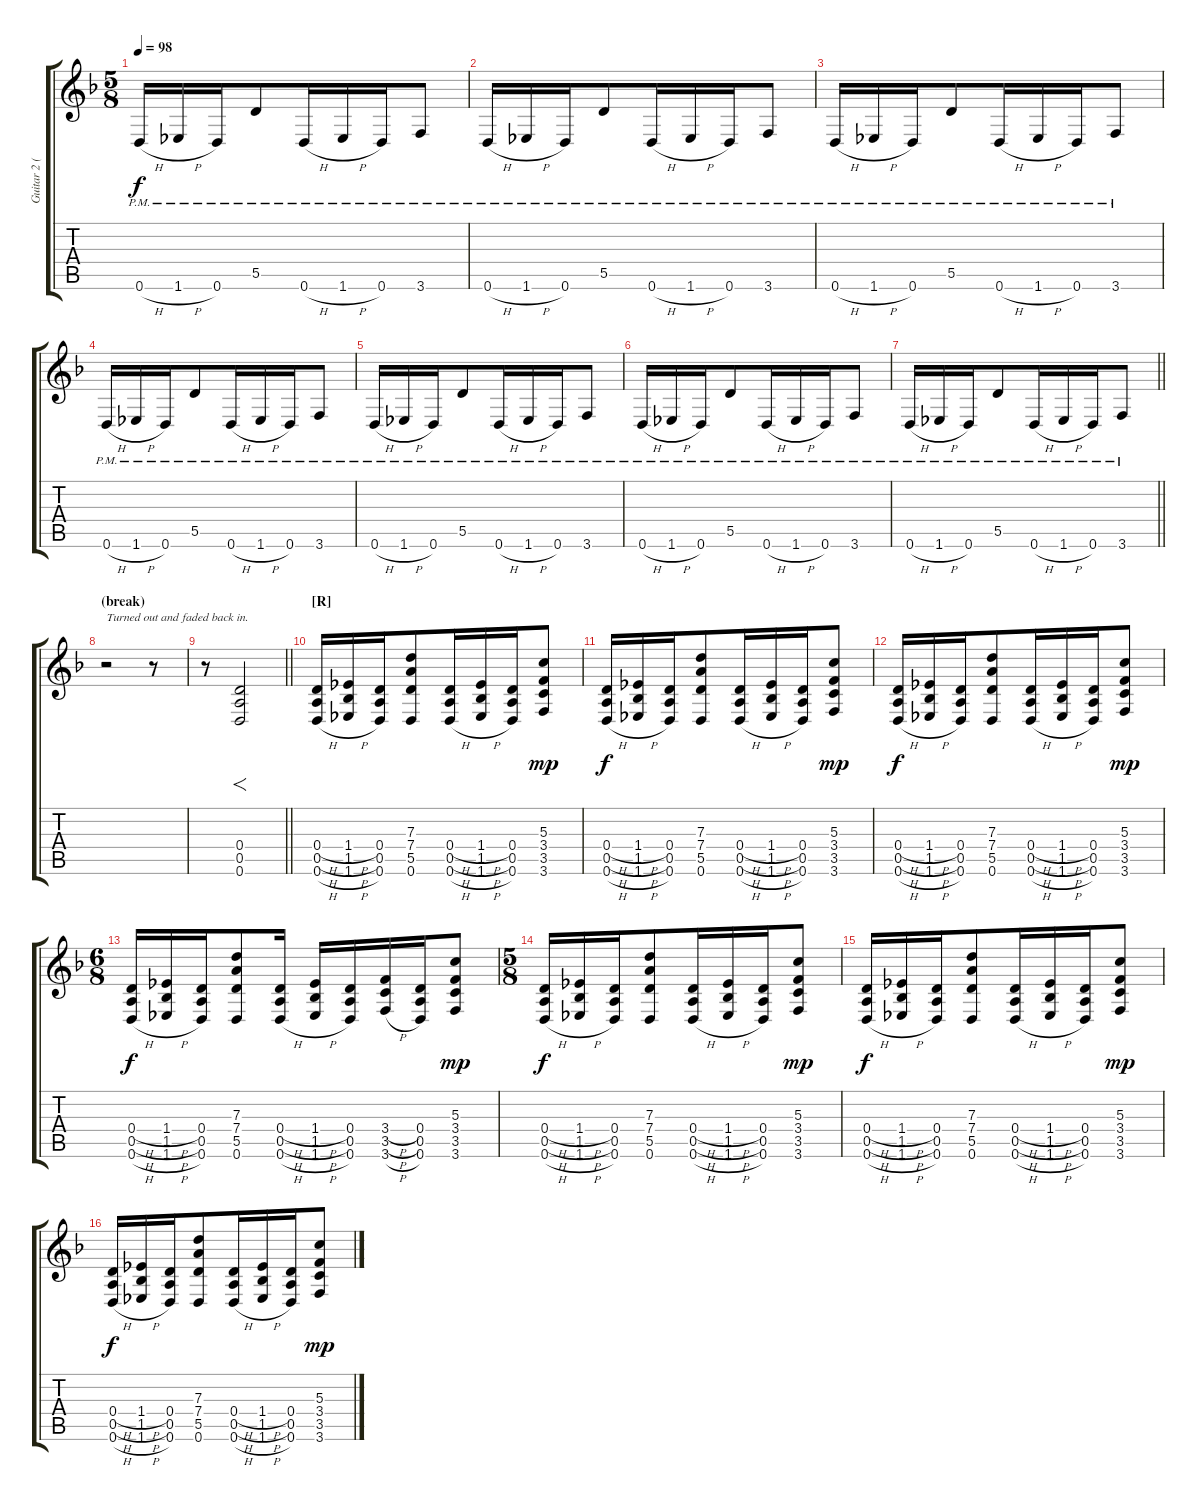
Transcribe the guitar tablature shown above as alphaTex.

\track ("Guitar 2 (right)" "Guitar 2 (") {instrument distortionguitar}
\staff {score tabs}
\tuning (E4 B3 G3 D3 A2 D2) {hide}
\ts (5 8)
\tempo 98
\clef g2
\ks dminor
0.6{h pm}.16{dy f} 1.6{h pm}.16{beam merge} 0.6{pm}.16 5.5{pm}.8 0.6{h pm}.16{beam merge} 1.6{h pm}.16 0.6{pm}.16{beam merge} 3.6{pm}.8 |
0.6{h pm}.16 1.6{h pm}.16{beam merge} 0.6{pm}.16 5.5{pm}.8 0.6{h pm}.16{beam merge} 1.6{h pm}.16 0.6{pm}.16{beam merge} 3.6{pm}.8 |
0.6{h pm}.16 1.6{h pm}.16{beam merge} 0.6{pm}.16 5.5{pm}.8 0.6{h pm}.16{beam merge} 1.6{h pm}.16 0.6{pm}.16{beam merge} 3.6{pm}.8 |
0.6{h pm}.16 1.6{h pm}.16{beam merge} 0.6{pm}.16 5.5{pm}.8 0.6{h pm}.16{beam merge} 1.6{h pm}.16 0.6{pm}.16{beam merge} 3.6{pm}.8 |
0.6{h pm}.16 1.6{h pm}.16{beam merge} 0.6{pm}.16 5.5{pm}.8 0.6{h pm}.16{beam merge} 1.6{h pm}.16 0.6{pm}.16{beam merge} 3.6{pm}.8 |
0.6{h pm}.16 1.6{h pm}.16{beam merge} 0.6{pm}.16 5.5{pm}.8 0.6{h pm}.16{beam merge} 1.6{h pm}.16 0.6{pm}.16{beam merge} 3.6{pm}.8 |
\barLineRight lightlight
0.6{h pm}.16 1.6{h pm}.16{beam merge} 0.6{pm}.16 5.5{pm}.8 0.6{h pm}.16{beam merge} 1.6{h pm}.16 0.6{pm}.16{beam merge} 3.6{pm}.8 |
\section ("" "(break)")
r.2{txt "Turned out and faded back in."} r.8 |
\barLineRight lightlight
r.8 (0.4 0.5 0.6).2{f} |
\section ("" "[R]")
(0.4{h} 0.5{h} 0.6{h}).16 (1.4{h} 1.5{h} 1.6{h}).16{beam merge} (0.4 0.5 0.6).16 (7.3 7.4 5.5 0.6).8 (0.4{h} 0.5{h} 0.6{h}).16{beam merge} (1.4{h} 1.5{h} 1.6{h}).16 (0.4 0.5 0.6).16{beam merge} (5.3 3.4 3.5 3.6).8{dy mp} |
(0.4{h} 0.5{h} 0.6{h}).16{dy f} (1.4{h} 1.5{h} 1.6{h}).16{beam merge} (0.4 0.5 0.6).16 (7.3 7.4 5.5 0.6).8 (0.4{h} 0.5{h} 0.6{h}).16{beam merge} (1.4{h} 1.5{h} 1.6{h}).16 (0.4 0.5 0.6).16{beam merge} (5.3 3.4 3.5 3.6).8{dy mp} |
(0.4{h} 0.5{h} 0.6{h}).16{dy f} (1.4{h} 1.5{h} 1.6{h}).16{beam merge} (0.4 0.5 0.6).16 (7.3 7.4 5.5 0.6).8 (0.4{h} 0.5{h} 0.6{h}).16{beam merge} (1.4{h} 1.5{h} 1.6{h}).16 (0.4 0.5 0.6).16{beam merge} (5.3 3.4 3.5 3.6).8{dy mp} |
\ts (6 8)
(0.4{h} 0.5{h} 0.6{h}).16{dy f} (1.4{h} 1.5{h} 1.6{h}).16 (0.4 0.5 0.6).16 (7.3 7.4 5.5 0.6).8{beam merge} (0.4{h} 0.5{h} 0.6{h}).16{beam split} (1.4{h} 1.5{h} 1.6{h}).16 (0.4 0.5 0.6).16 (3.4{h} 3.5{h} 3.6{h}).16 (0.4 0.5 0.6).16 (5.3 3.4 3.5 3.6).8{dy mp} |
\ts (5 8)
(0.4{h} 0.5{h} 0.6{h}).16{dy f} (1.4{h} 1.5{h} 1.6{h}).16{beam merge} (0.4 0.5 0.6).16 (7.3 7.4 5.5 0.6).8 (0.4{h} 0.5{h} 0.6{h}).16{beam merge} (1.4{h} 1.5{h} 1.6{h}).16 (0.4 0.5 0.6).16{beam merge} (5.3 3.4 3.5 3.6).8{dy mp} |
(0.4{h} 0.5{h} 0.6{h}).16{dy f} (1.4{h} 1.5{h} 1.6{h}).16{beam merge} (0.4 0.5 0.6).16 (7.3 7.4 5.5 0.6).8 (0.4{h} 0.5{h} 0.6{h}).16{beam merge} (1.4{h} 1.5{h} 1.6{h}).16 (0.4 0.5 0.6).16{beam merge} (5.3 3.4 3.5 3.6).8{dy mp} |
(0.4{h} 0.5{h} 0.6{h}).16{dy f} (1.4{h} 1.5{h} 1.6{h}).16{beam merge} (0.4 0.5 0.6).16 (7.3 7.4 5.5 0.6).8 (0.4{h} 0.5{h} 0.6{h}).16{beam merge} (1.4{h} 1.5{h} 1.6{h}).16 (0.4 0.5 0.6).16{beam merge} (5.3 3.4 3.5 3.6).8{dy mp}
